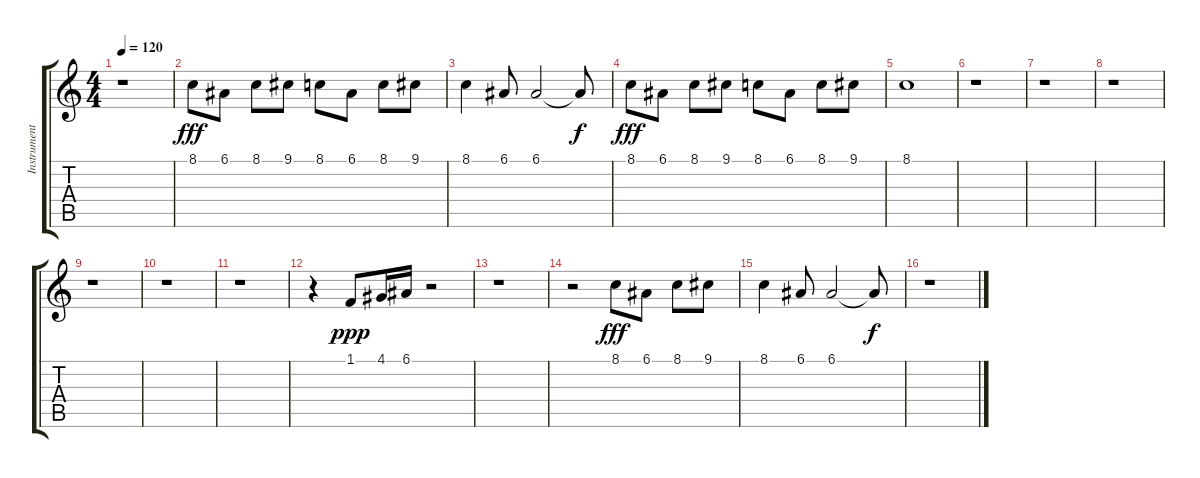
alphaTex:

\track ("Instrument" "Instrument") {instrument voiceoohs}
\staff {score tabs}
\tuning (E4 B3 G3 D3 A2 E2) {hide}
\ts (4 4)
\tempo 120
\clef g2
\ks c
r.1{dy f} |
8.1.8{dy fff} 6.1.8 8.1.8 9.1.8 8.1.8 6.1.8 8.1.8 9.1.8 |
8.1.4 6.1.8 6.1.2 6.1{t}.8{dy f} |
8.1.8{dy fff} 6.1.8 8.1.8 9.1.8 8.1.8 6.1.8 8.1.8 9.1.8 |
8.1.1 |
r.1 |
r.1 |
r.1 |
r.1 |
r.1 |
r.1 |
r.4 1.1.8{dy ppp} 4.1.16 6.1.16 r.2 |
r.1 |
r.2 8.1.8{dy fff} 6.1.8 8.1.8 9.1.8 |
8.1.4 6.1.8 6.1.2 6.1{t}.8{dy f} |
r.1
